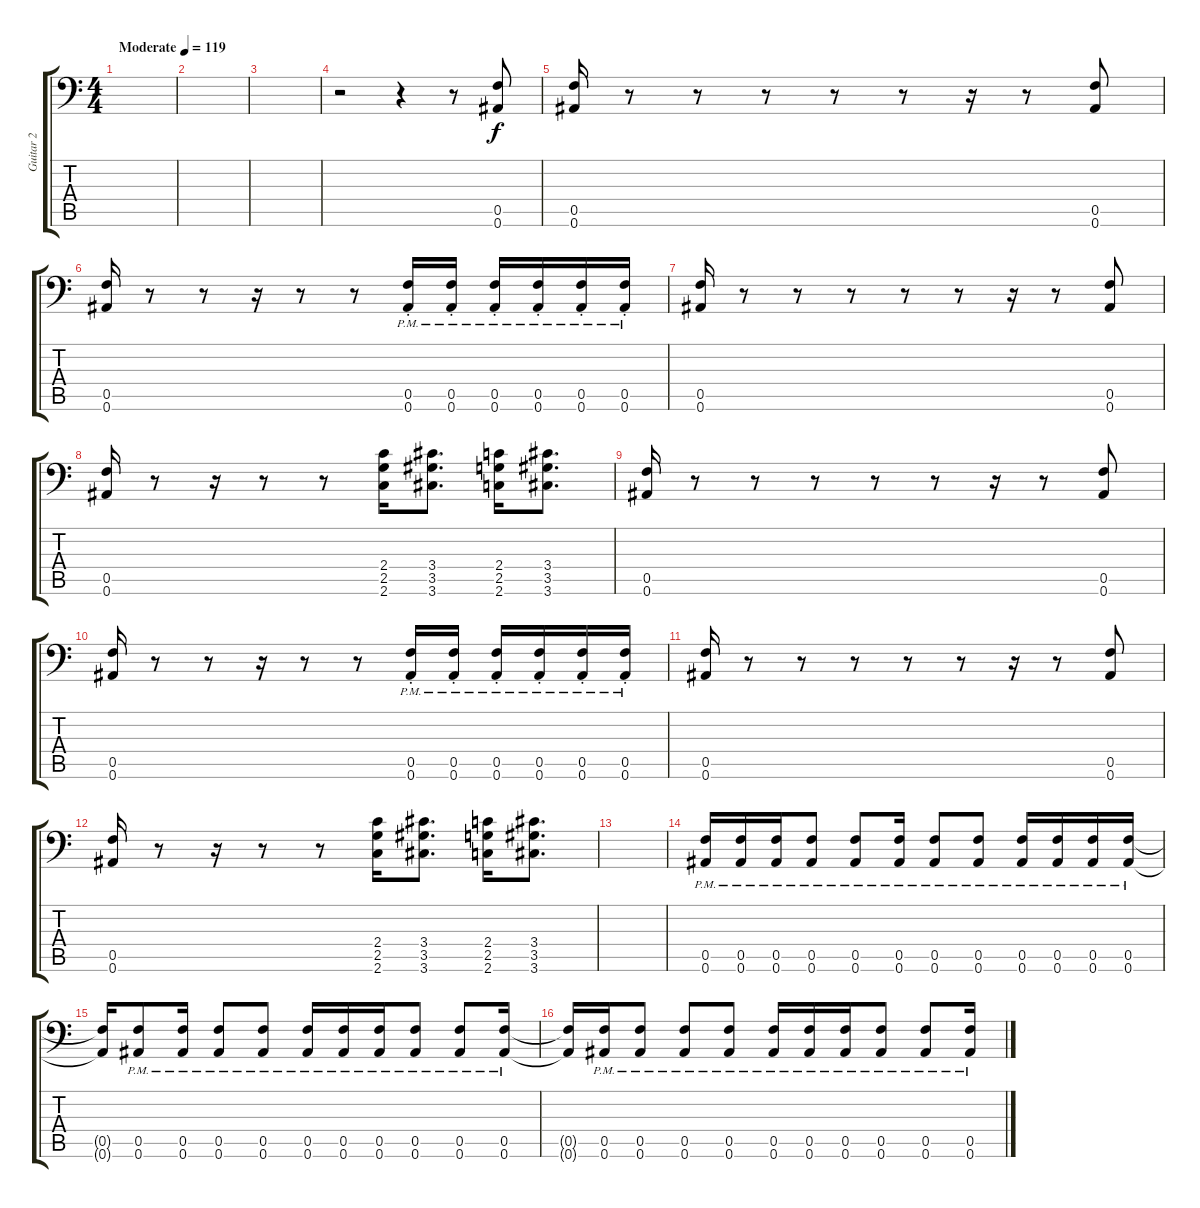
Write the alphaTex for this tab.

\track ("Guitar 2" "Guitar 2") {instrument distortionguitar}
\staff {score tabs}
\tuning (C4 G3 Eb3 Bb2 F2 Bb1) {hide}
\ts (4 4)
\tempo (119 "Moderate")
\clef f4
\ks c
|
|
|
r.2 r.4 r.8 (0.5 0.6).8 |
(0.5 0.6).16 r.8 r.8 r.8 r.8 r.8 r.16 r.8 (0.5 0.6).8 |
(0.5 0.6).16 r.8 r.8 r.16 r.8 r.8 (0.5{pm st} 0.6{pm st}).16 (0.5{pm st} 0.6{pm st}).16 (0.5{pm st} 0.6{pm st}).16 (0.5{pm st} 0.6{pm st}).16 (0.5{pm st} 0.6{pm st}).16 (0.5{pm st} 0.6{pm st}).16 |
(0.5 0.6).16 r.8 r.8 r.8 r.8 r.8 r.16 r.8 (0.5 0.6).8 |
(0.5 0.6).16 r.8 r.16 r.8 r.8 (2.4 2.5 2.6).16 (3.4 3.5 3.6).8{d} (2.4 2.5 2.6).16 (3.4 3.5 3.6).8{d} |
(0.5 0.6).16 r.8 r.8 r.8 r.8 r.8 r.16 r.8 (0.5 0.6).8 |
(0.5 0.6).16 r.8 r.8 r.16 r.8 r.8 (0.5{pm st} 0.6{pm st}).16 (0.5{pm st} 0.6{pm st}).16 (0.5{pm st} 0.6{pm st}).16 (0.5{pm st} 0.6{pm st}).16 (0.5{pm st} 0.6{pm st}).16 (0.5{pm st} 0.6{pm st}).16 |
(0.5 0.6).16 r.8 r.8 r.8 r.8 r.8 r.16 r.8 (0.5 0.6).8 |
(0.5 0.6).16 r.8 r.16 r.8 r.8 (2.4 2.5 2.6).16 (3.4 3.5 3.6).8{d} (2.4 2.5 2.6).16 (3.4 3.5 3.6).8{d} |
|
(0.5{pm} 0.6{pm}).16 (0.5{pm} 0.6{pm}).16 (0.5{pm} 0.6{pm}).16 (0.5{pm} 0.6{pm}).8 (0.5{pm} 0.6{pm}).8 (0.5{pm} 0.6{pm}).16 (0.5{pm} 0.6{pm}).8 (0.5{pm} 0.6{pm}).8 (0.5{pm} 0.6{pm}).16 (0.5{pm} 0.6{pm}).16 (0.5{pm} 0.6{pm}).16 (0.5{pm} 0.6{pm}).16 |
(0.5{t} 0.6{t}).16 (0.5{pm} 0.6{pm}).8 (0.5{pm} 0.6{pm}).16 (0.5{pm} 0.6{pm}).8 (0.5{pm} 0.6{pm}).8 (0.5{pm} 0.6{pm}).16 (0.5{pm} 0.6{pm}).16 (0.5{pm} 0.6{pm}).16 (0.5{pm} 0.6{pm}).8 (0.5{pm} 0.6{pm}).8 (0.5{pm} 0.6{pm}).16 |
(0.5{t} 0.6{t}).16 (0.5{pm} 0.6{pm}).16 (0.5{pm} 0.6{pm}).8 (0.5{pm} 0.6{pm}).8 (0.5{pm} 0.6{pm}).8 (0.5{pm} 0.6{pm}).16 (0.5{pm} 0.6{pm}).16 (0.5{pm} 0.6{pm}).16 (0.5{pm} 0.6{pm}).8 (0.5{pm} 0.6{pm}).8 (0.5{pm} 0.6{pm}).16
